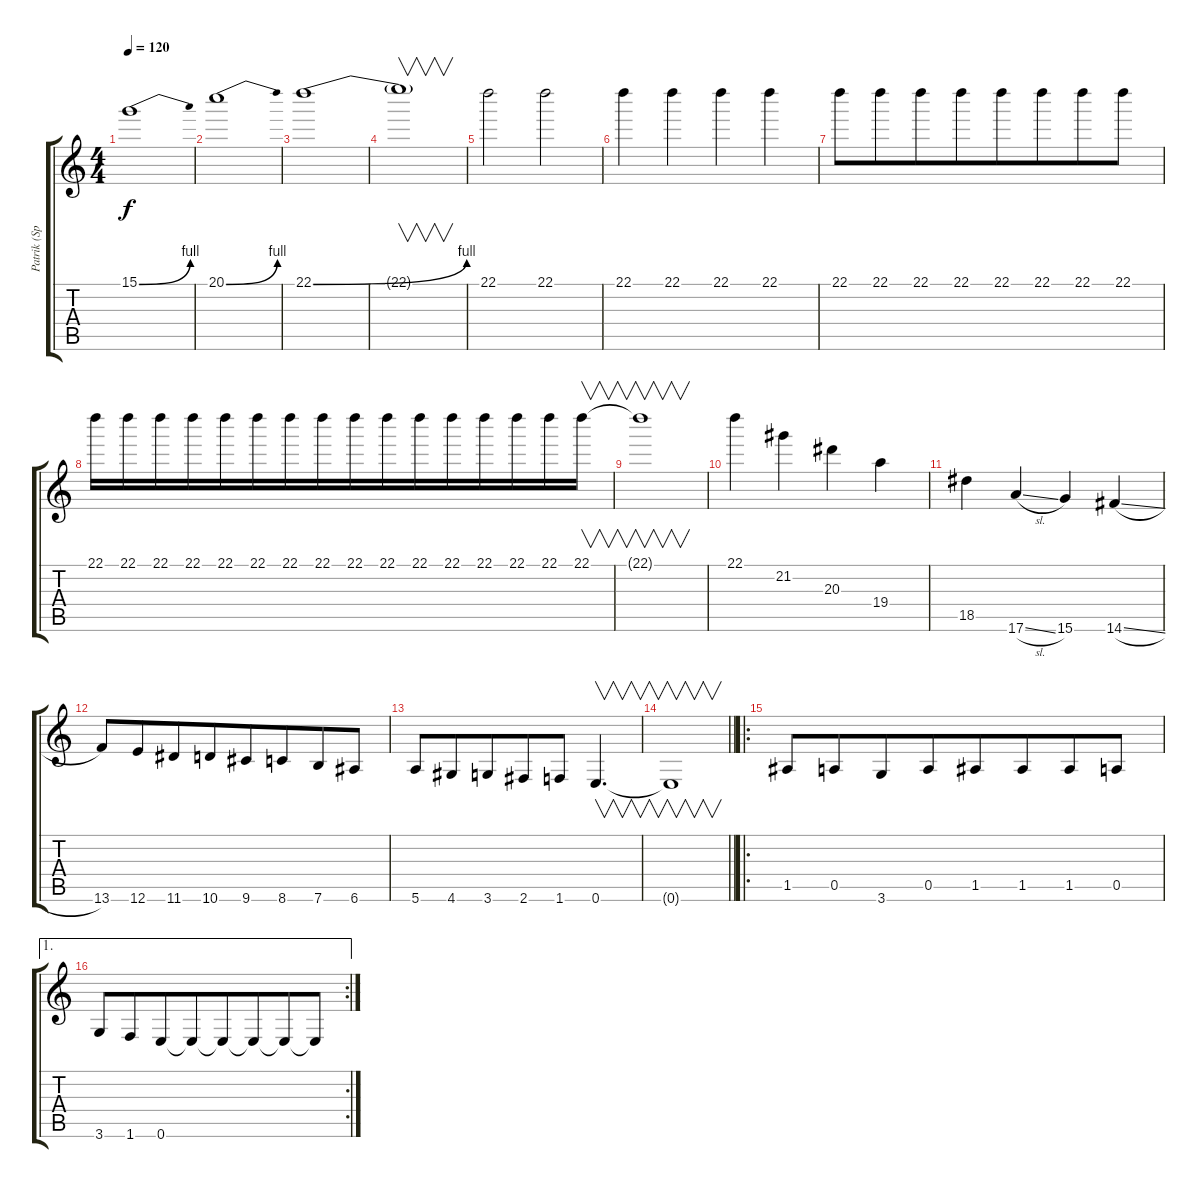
\track ("Patrik (Speaker: metal)" "Patrik (Sp") {instrument distortionguitar}
\staff {score tabs}
\tuning (E4 B3 G3 D3 A2 E2) {hide}
\ts (4 4)
\tempo 120
\clef g2
\ks c
15.1{be (bend 0 0 60 4)}.1{dy f} |
20.1{be (bend 0 0 60 4)}.1 |
22.1{be (bend 0 0 60 4)}.1 |
22.1{t}.1{v} |
22.1.2 22.1.2 |
22.1.4 22.1.4 22.1.4 22.1.4 |
22.1.8 22.1.8{beam merge} 22.1.8 22.1.8{beam merge} 22.1.8 22.1.8{beam merge} 22.1.8 22.1.8 |
22.1.16 22.1.16 22.1.16 22.1.16{beam merge} 22.1.16 22.1.16 22.1.16 22.1.16{beam merge} 22.1.16 22.1.16 22.1.16 22.1.16{beam merge} 22.1.16 22.1.16 22.1.16 22.1.16{v} |
22.1{t}.1{v} |
22.1.4 21.2.4 20.3.4 19.4.4 |
18.5.4 17.6{sl}.4 15.6.4 14.6{sl}.4 |
13.6.8 12.6.8{beam merge} 11.6.8 10.6.8{beam merge} 9.6.8 8.6.8{beam merge} 7.6.8 6.6.8 |
5.6.8 4.6.8{beam merge} 3.6.8 2.6.8{beam merge} 1.6.8 0.6.4{v d} |
\barLineRight lightlight
0.6{t}.1{v} |
\ro
1.5.8 0.5.8{beam merge} 3.6.8 0.5.8{beam merge} 1.5.8 1.5.8{beam merge} 1.5.8 0.5.8 |
\ae 1
\rc 2
3.6.8 1.6.8{beam merge} 0.6.8 0.6{t}.8{beam merge} 0.6{t}.8 0.6{t}.8{beam merge} 0.6{t}.8 0.6{t}.8
